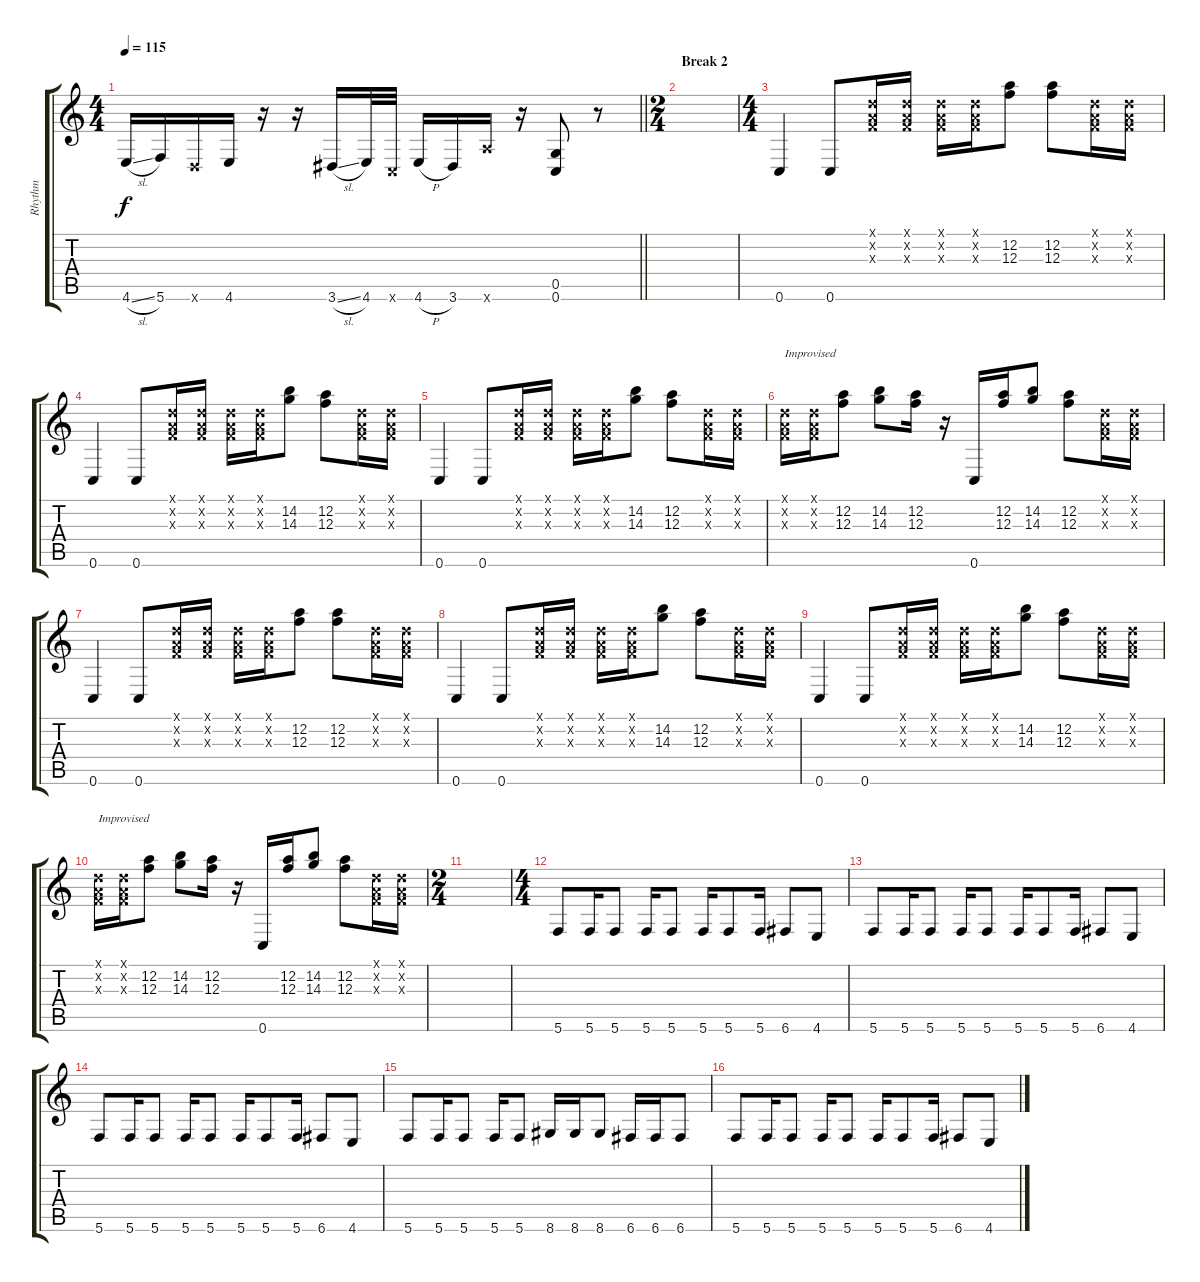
\track ("Rhythm" "Rhythm") {instrument distortionguitar}
\staff {score tabs}
\tuning (D4 A3 F3 C3 G2 C2) {hide}
\ts (4 4)
\tempo 115
\clef g2
\barLineRight lightlight
\ks c
4.6{sl}.16{dy f} 5.6.16 2.6{x}.16 4.6.16 r.16 r.16 3.6{sl}.16 4.6.32 0.6{x}.32 4.6{h}.16 3.6.16 9.6{x}.16 r.16 (0.5 0.6).8 r.8 |
\ts (2 4)
\section ("" "Break 2")
|
\ts (4 4)
0.6.4 0.6.8 (0.1{x} 0.2{x} 0.3{x}).16 (0.1{x} 0.2{x} 0.3{x}).16 (0.1{x} 0.2{x} 0.3{x}).16 (0.1{x} 0.2{x} 0.3{x}).16 (12.2 12.3).8 (12.2 12.3).8 (0.1{x} 0.2{x} 0.3{x}).16 (0.1{x} 0.2{x} 0.3{x}).16 |
0.6.4 0.6.8 (0.1{x} 0.2{x} 0.3{x}).16 (0.1{x} 0.2{x} 0.3{x}).16 (0.1{x} 0.2{x} 0.3{x}).16 (0.1{x} 0.2{x} 0.3{x}).16 (14.2 14.3).8 (12.2 12.3).8 (0.1{x} 0.2{x} 0.3{x}).16 (0.1{x} 0.2{x} 0.3{x}).16 |
0.6.4 0.6.8 (0.1{x} 0.2{x} 0.3{x}).16 (0.1{x} 0.2{x} 0.3{x}).16 (0.1{x} 0.2{x} 0.3{x}).16 (0.1{x} 0.2{x} 0.3{x}).16 (14.2 14.3).8 (12.2 12.3).8 (0.1{x} 0.2{x} 0.3{x}).16 (0.1{x} 0.2{x} 0.3{x}).16 |
(0.1{x} 0.2{x} 0.3{x}).16{txt "Improvised"} (0.1{x} 0.2{x} 0.3{x}).16 (12.2 12.3).8 (14.2 14.3).8 (12.2 12.3).16 r.16 0.6.16 (12.2 12.3).16 (14.2 14.3).8 (12.2 12.3).8 (0.1{x} 0.2{x} 0.3{x}).16 (0.1{x} 0.2{x} 0.3{x}).16 |
0.6.4 0.6.8 (0.1{x} 0.2{x} 0.3{x}).16 (0.1{x} 0.2{x} 0.3{x}).16 (0.1{x} 0.2{x} 0.3{x}).16 (0.1{x} 0.2{x} 0.3{x}).16 (12.2 12.3).8 (12.2 12.3).8 (0.1{x} 0.2{x} 0.3{x}).16 (0.1{x} 0.2{x} 0.3{x}).16 |
0.6.4 0.6.8 (0.1{x} 0.2{x} 0.3{x}).16 (0.1{x} 0.2{x} 0.3{x}).16 (0.1{x} 0.2{x} 0.3{x}).16 (0.1{x} 0.2{x} 0.3{x}).16 (14.2 14.3).8 (12.2 12.3).8 (0.1{x} 0.2{x} 0.3{x}).16 (0.1{x} 0.2{x} 0.3{x}).16 |
0.6.4 0.6.8 (0.1{x} 0.2{x} 0.3{x}).16 (0.1{x} 0.2{x} 0.3{x}).16 (0.1{x} 0.2{x} 0.3{x}).16 (0.1{x} 0.2{x} 0.3{x}).16 (14.2 14.3).8 (12.2 12.3).8 (0.1{x} 0.2{x} 0.3{x}).16 (0.1{x} 0.2{x} 0.3{x}).16 |
(0.1{x} 0.2{x} 0.3{x}).16{txt "Improvised"} (0.1{x} 0.2{x} 0.3{x}).16 (12.2 12.3).8 (14.2 14.3).8 (12.2 12.3).16 r.16 0.6.16 (12.2 12.3).16 (14.2 14.3).8 (12.2 12.3).8 (0.1{x} 0.2{x} 0.3{x}).16 (0.1{x} 0.2{x} 0.3{x}).16 |
\ts (2 4)
|
\ts (4 4)
5.6.8 5.6.16 5.6.8 5.6.16 5.6.8 5.6.16 5.6.8 5.6.16 6.6.8 4.6.8 |
5.6.8 5.6.16 5.6.8 5.6.16 5.6.8 5.6.16 5.6.8 5.6.16 6.6.8 4.6.8 |
5.6.8 5.6.16 5.6.8 5.6.16 5.6.8 5.6.16 5.6.8 5.6.16 6.6.8 4.6.8 |
5.6.8 5.6.16 5.6.8 5.6.16 5.6.8 8.6.16 8.6.16 8.6.8 6.6.16 6.6.16 6.6.8 |
5.6.8 5.6.16 5.6.8 5.6.16 5.6.8 5.6.16 5.6.8 5.6.16 6.6.8 4.6.8
